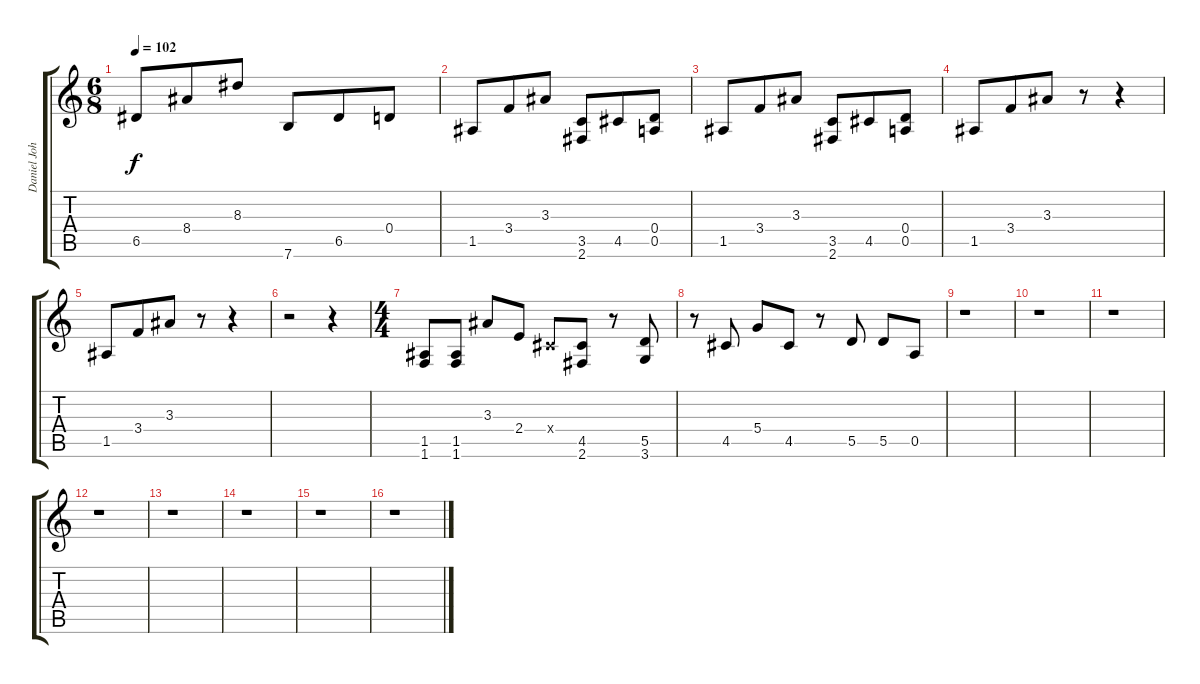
\track ("Daniel Johns (gtr4)" "Daniel Joh") {instrument acousticguitarnylon}
\staff {score tabs}
\tuning (E4 B3 G3 D3 A2 E2) {hide}
\ts (6 8)
\tempo 102
\clef g2
\ks c
6.5.8{dy f} 8.4.8 8.3.8 7.6.8 6.5.8 0.4.8 |
1.5.8 3.4.8 3.3.8 (3.5 2.6).8 4.5.8 (0.4 0.5).8 |
1.5.8 3.4.8 3.3.8 (3.5 2.6).8 4.5.8 (0.4 0.5).8 |
1.5.8 3.4.8 3.3.8 r.8 r.4 |
1.5.8 3.4.8 3.3.8 r.8 r.4 |
r.2 r.4 |
\ts (4 4)
(1.5 1.6).8 (1.5 1.6).8 3.3.8 2.4.8 -1.4{x}.8 (4.5 2.6).8 r.8 (5.5 3.6).8 |
r.8 4.5.8 5.4.8 4.5.8 r.8 5.5.8 5.5.8 0.5.8 |
r.1 |
r.1 |
r.1 |
r.1 |
r.1 |
r.1 |
r.1 |
r.1
